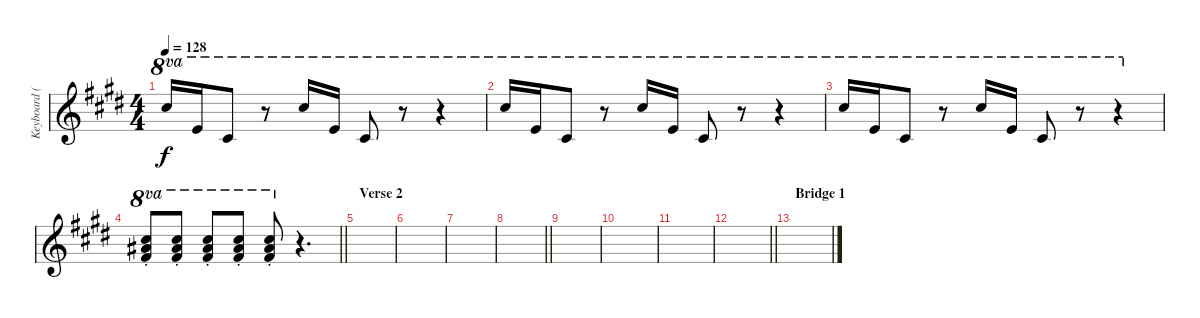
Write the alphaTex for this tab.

\track ("Keyboard (Synth)" "Keyboard (") {instrument lead8bassandlead}
\staff {score}
\tuning (E4 B3 G3 D3 A2 E2) {hide}
\ts (4 4)
\tempo 128
\clef g2
\ks c#minor
21.1.16{ot 8va dy f} 12.1.16{ot 8va} 9.1.8{ot 8va} r.8{ot 8va} 21.1.16{ot 8va} 12.1.16{ot 8va} 9.1.8{ot 8va} r.8{ot 8va} r.4{ot 8va} |
21.1.16{ot 8va} 12.1.16{ot 8va} 9.1.8{ot 8va} r.8{ot 8va} 21.1.16{ot 8va} 12.1.16{ot 8va} 9.1.8{ot 8va} r.8{ot 8va} r.4{ot 8va} |
21.1.16{ot 8va} 12.1.16{ot 8va} 9.1.8{ot 8va} r.8{ot 8va} 21.1.16{ot 8va} 12.1.16{ot 8va} 9.1.8{ot 8va} r.8{ot 8va} r.4{ot 8va} |
\barLineRight lightlight
(21.1{st} 23.2{st} 23.3{st}).8{ot 8va} (21.1{st} 23.2{st} 23.3{st}).8{ot 8va} (21.1{st} 23.2{st} 23.3{st}).8{ot 8va} (21.1{st} 23.2{st} 23.3{st}).8{ot 8va} (21.1{st} 23.2{st} 23.3{st}).8{ot 8va} r.4{d} |
\section ("" "Verse 2")
|
|
|
\barLineRight lightlight
|
|
|
|
\barLineRight lightlight
|
\section ("" "Bridge 1")
